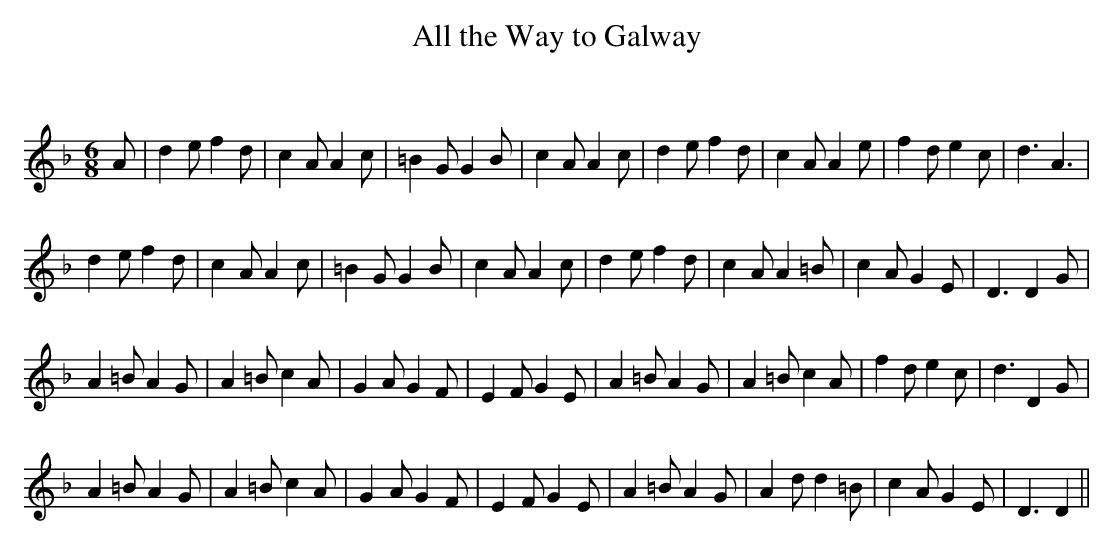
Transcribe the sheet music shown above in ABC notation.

X:1
T: All the Way to Galway
C:
Q:180
K:Dm
M:6/8
L:1/16
A2|d4e2 f4d2|c4A2 A4c2|=B4G2 G4B2|c4A2 A4c2|d4e2 f4d2|c4A2 A4e2|f4d2 e4c2|d6A6|
d4e2 f4d2|c4A2 A4c2|=B4G2G4B2|c4A2A4c2|d4e2f4d2|c4A2A4=B2|c4A2G4E2|D6D4G2|
A4=B2A4G2|A4=B2c4A2|G4A2G4F2|E4F2G4E2|A4=B2A4G2|A4=B2c4A2|f4d2e4c2|d6D4G2|
A4=B2A4G2|A4=B2c4A2|G4A2G4F2|E4F2G4E2|A4=B2A4G2|A4d2d4=B2|c4A2G4E2|D6D4||
